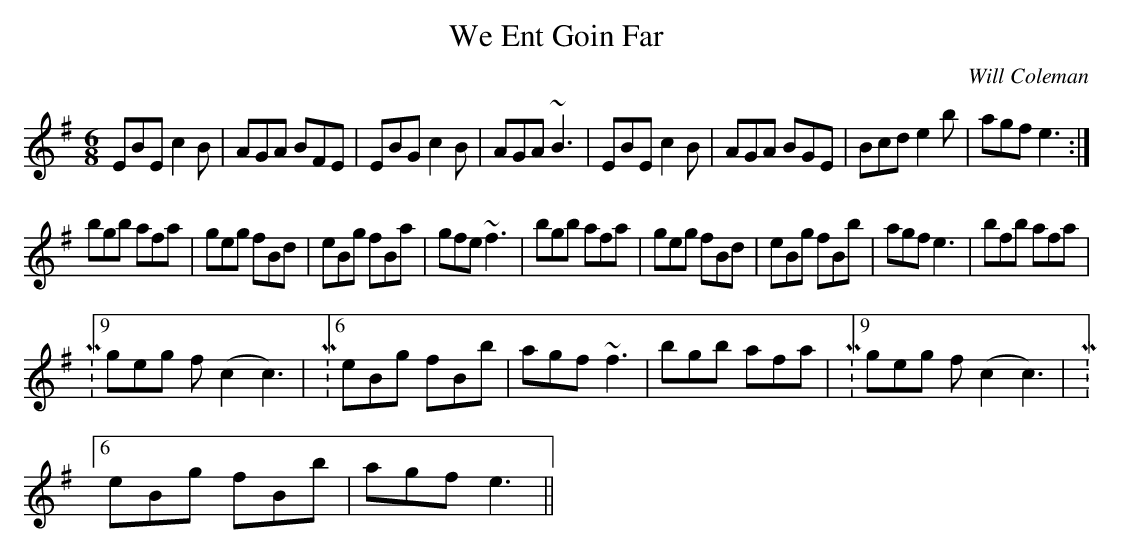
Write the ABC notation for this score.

X:1
T:We Ent Goin Far
M:6/8
L:1/8
C:Will Coleman
K:G
EBE c2 B|AGA BFE|EBG c2 B|AGA ~B3|EBE c2 B|AGA BGE|Bcd e2 b|agf e3:|
bgb afa|geg fBd|eBg fBa|gfe ~f3|bgb afa|geg fBd|eBg fBb|agf e3|bfb afa|M
:9/8 geg f (c2c3)|M:6/8 eBg fBb|agf ~f3|bgb afa|M:9/8 geg f (c2c3)|M:6/8
eBg fBb|agf e3||
